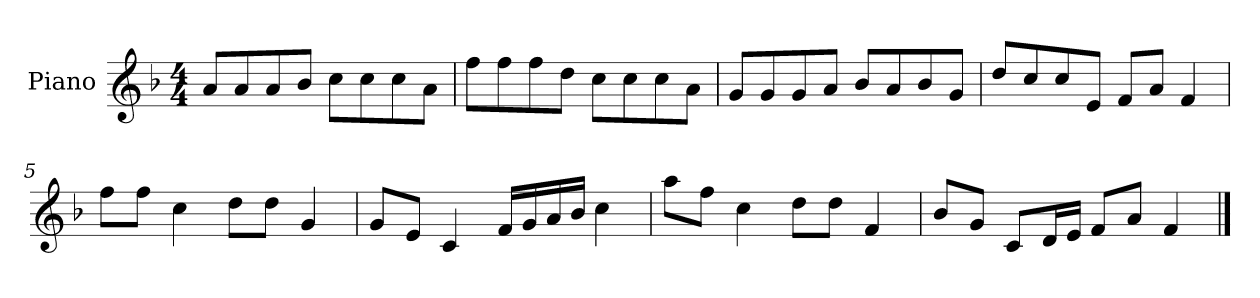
**kern
*part1
*staff1
*I"Piano
*I'P-no
*clefG2
*k[b-]
*M4/4
*MM90
=1
8a/L
8a/
8a/
8b-/J
8cc\L
8cc\
8cc\
8a\J
=2
8ff\L
8ff\
8ff\
8dd\J
8cc\L
8cc\
8cc\
8a\J
=3
8g/L
8g/
8g/
8a/J
8b-/L
8a/
8b-/
8g/J
=4
8dd/L
8cc/
8cc/
8e/J
8f/L
8a/J
4f/
=5
8ff\L
8ff\J
4cc\
8dd\L
8dd\J
4g/
!!LO:LB:g=z
=6
8g/L
8e/J
4c/
16f/LL
16g/
16a/
16b-/JJ
4cc\
=7
8aa\L
8ff\J
4cc\
8dd\L
8dd\J
4f/
=8
8b-/L
8g/J
8c/L
16d/L
16e/JJ
8f/L
8a/J
4f/
==
*-
